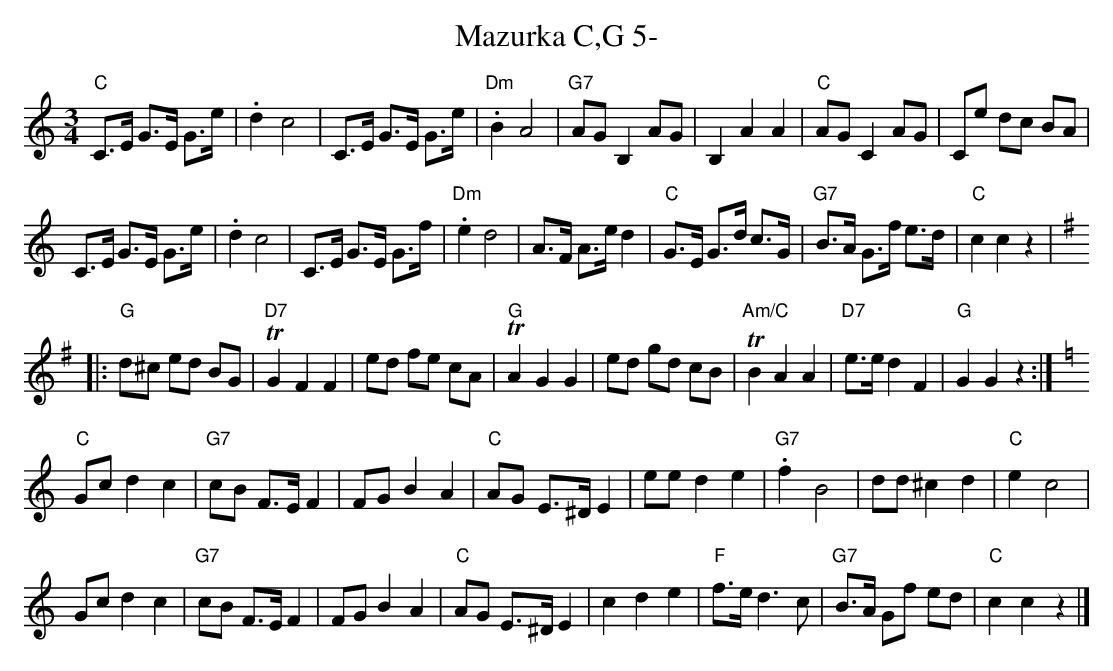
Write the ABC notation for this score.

X:1
T:Mazurka C,G 5-
M:3/4
L:1/8
K:Cmaj
"C"C>E G>E G>e | .d2 c4 | C>E G>E G>e | "Dm".B2 A4 | "G7"AG B,2 AG | B,2A2A2 | "C"AG C2 AG | Ce dc BA |
C>E G>E G>e | .d2 c4 | C>E G>E G>f | "Dm".e2 d4 | A>F A>e d2 | "C"G>E G>d c>G | "G7"B>A G>f e>d | "C"c2c2z2 | [K:Gmaj]
|: "G"d^c ed BG | "D7"TG2 F2F2 | ed fe cA | "G"TA2 G2 G2 | ed gd cB | "Am/C"TB2 A2A2 | "D7"e>e d2 F2 | "G"G2G2z2 :| [K:Cmaj]
"C"Gc d2c2 | "G7"cB F>E F2 | FG B2A2 | "C"AG E>^D E2 | ee d2e2 | "G7".f2 B4 | dd ^c2 d2 | "C"e2 c4 |
Gc d2c2 | "G7"cB F>E F2 | FG B2A2 | "C"AG E>^D E2 | c2d2e2 | "F"f>e d3c | "G7"B>A Gf ed | "C"c2c2z2 |]
